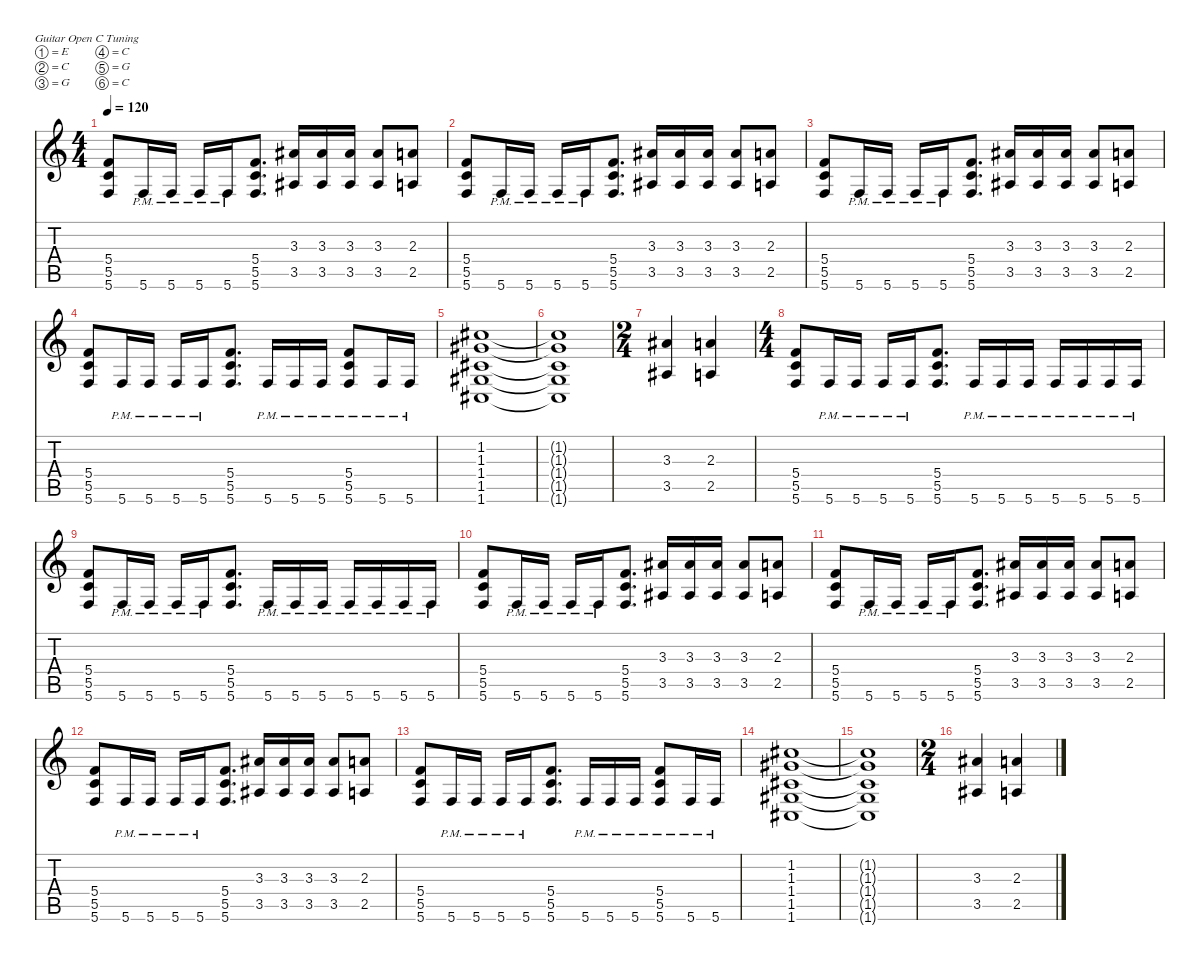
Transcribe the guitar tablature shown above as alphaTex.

\defaultSystemsLayout 4
\hideDynamics
\bracketExtendMode nobrackets
\singleTrackTrackNamePolicy hidden
\multiTrackTrackNamePolicy hidden
\firstSystemTrackNameMode fullname
\firstSystemTrackNameOrientation horizontal
\otherSystemsTrackNameOrientation horizontal
\track ("Guitar 1" "dist.guit.") {mute instrument distortionguitar}
\staff {score tabs}
\tuning (E4 C4 G3 C3 G2 C2)
\ts (4 4)
\tempo 120
\clef g2
\ks c
(5.4 5.5 5.6).8{dy f beam Up} 5.6{pm}.16{beam Up} 5.6{pm}.16{beam Up} 5.6{pm}.16{beam Up} 5.6{pm}.16{beam Up} (5.4 5.5 5.6).8{d beam Up} (3.3{acc #} 3.5{acc #}).16{beam Up} (3.3{acc #} 3.5{acc #}).16{beam Up} (3.3{acc #} 3.5{acc #}).16{beam Up} (3.3{acc #} 3.5{acc #}).8{beam Up} (2.3 2.5).8{beam Up} |
(5.4 5.5 5.6).8{beam Up} 5.6{pm}.16{beam Up} 5.6{pm}.16{beam Up} 5.6{pm}.16{beam Up} 5.6{pm}.16{beam Up} (5.4 5.5 5.6).8{d beam Up} (3.3{acc #} 3.5{acc #}).16{beam Up} (3.3{acc #} 3.5{acc #}).16{beam Up} (3.3{acc #} 3.5{acc #}).16{beam Up} (3.3{acc #} 3.5{acc #}).8{beam Up} (2.3 2.5).8{beam Up} |
(5.4 5.5 5.6).8{beam Up} 5.6{pm}.16{beam Up} 5.6{pm}.16{beam Up} 5.6{pm}.16{beam Up} 5.6{pm}.16{beam Up} (5.4 5.5 5.6).8{d beam Up} (3.3{acc #} 3.5{acc #}).16{beam Up} (3.3{acc #} 3.5{acc #}).16{beam Up} (3.3{acc #} 3.5{acc #}).16{beam Up} (3.3{acc #} 3.5{acc #}).8{beam Up} (2.3 2.5).8{beam Up} |
(5.4 5.5 5.6).8{beam Up} 5.6{pm}.16{beam Up} 5.6{pm}.16{beam Up} 5.6{pm}.16{beam Up} 5.6{pm}.16{beam Up} (5.4 5.5 5.6).8{d beam Up} 5.6{pm}.16{beam Up} 5.6{pm}.16{beam Up} 5.6{pm}.16{beam Up} (5.4 5.5 5.6{pm}).8{beam Up} 5.6{pm}.16{beam Up} 5.6{pm}.16{beam Up} |
(1.6{acc #} 1.5{acc #} 1.4{acc #} 1.3{acc #} 1.2{acc #}).1{dy mf beam Up} |
(1.2{t acc #} 1.3{t acc #} 1.5{t acc #} 1.6{t acc #} 1.4{t acc #}).1{beam Up} |
\ts (2 4)
\beaming (8 2 2)
(3.3{acc #} 3.5{acc #}).4{dy f beam Up} (2.3 2.5).4{beam Up} |
\ts (4 4)
\beaming (8 2 2 2 2)
(5.4 5.5 5.6).8{beam Up} 5.6{pm}.16{beam Up} 5.6{pm}.16{beam Up} 5.6{pm}.16{beam Up} 5.6{pm}.16{beam Up} (5.4 5.5 5.6).8{d beam Up} 5.6{pm}.16{beam Up} 5.6{pm}.16{beam Up} 5.6{pm}.16{beam Up} 5.6{pm}.16{beam Up} 5.6{pm}.16{beam Up} 5.6{pm}.16{beam Up} 5.6{pm}.16{beam Up} |
(5.4 5.5 5.6).8{beam Up} 5.6{pm}.16{beam Up} 5.6{pm}.16{beam Up} 5.6{pm}.16{beam Up} 5.6{pm}.16{beam Up} (5.4 5.5 5.6).8{d beam Up} 5.6{pm}.16{beam Up} 5.6{pm}.16{beam Up} 5.6{pm}.16{beam Up} 5.6{pm}.16{beam Up} 5.6{pm}.16{beam Up} 5.6{pm}.16{beam Up} 5.6{pm}.16{beam Up} |
(5.4 5.5 5.6).8{beam Up} 5.6{pm}.16{beam Up} 5.6{pm}.16{beam Up} 5.6{pm}.16{beam Up} 5.6{pm}.16{beam Up} (5.4 5.5 5.6).8{d beam Up} (3.3{acc #} 3.5{acc #}).16{beam Up} (3.3{acc #} 3.5{acc #}).16{beam Up} (3.3{acc #} 3.5{acc #}).16{beam Up} (3.3{acc #} 3.5{acc #}).8{beam Up} (2.3 2.5).8{beam Up} |
(5.4 5.5 5.6).8{beam Up} 5.6{pm}.16{beam Up} 5.6{pm}.16{beam Up} 5.6{pm}.16{beam Up} 5.6{pm}.16{beam Up} (5.4 5.5 5.6).8{d beam Up} (3.3{acc #} 3.5{acc #}).16{beam Up} (3.3{acc #} 3.5{acc #}).16{beam Up} (3.3{acc #} 3.5{acc #}).16{beam Up} (3.3{acc #} 3.5{acc #}).8{beam Up} (2.3 2.5).8{beam Up} |
(5.4 5.5 5.6).8{beam Up} 5.6{pm}.16{beam Up} 5.6{pm}.16{beam Up} 5.6{pm}.16{beam Up} 5.6{pm}.16{beam Up} (5.4 5.5 5.6).8{d beam Up} (3.3{acc #} 3.5{acc #}).16{beam Up} (3.3{acc #} 3.5{acc #}).16{beam Up} (3.3{acc #} 3.5{acc #}).16{beam Up} (3.3{acc #} 3.5{acc #}).8{beam Up} (2.3 2.5).8{beam Up} |
(5.4 5.5 5.6).8{beam Up} 5.6{pm}.16{beam Up} 5.6{pm}.16{beam Up} 5.6{pm}.16{beam Up} 5.6{pm}.16{beam Up} (5.4 5.5 5.6).8{d beam Up} 5.6{pm}.16{beam Up} 5.6{pm}.16{beam Up} 5.6{pm}.16{beam Up} (5.4 5.5 5.6{pm}).8{beam Up} 5.6{pm}.16{beam Up} 5.6{pm}.16{beam Up} |
(1.6{acc #} 1.5{acc #} 1.4{acc #} 1.3{acc #} 1.2{acc #}).1{beam Up} |
(1.2{t acc #} 1.4{t acc #} 1.5{t acc #} 1.6{t acc #} 1.3{t acc #}).1{beam Up} |
\ts (2 4)
\beaming (8 2 2)
(3.3{acc #} 3.5{acc #}).4{beam Up} (2.3 2.5).4{beam Up}
